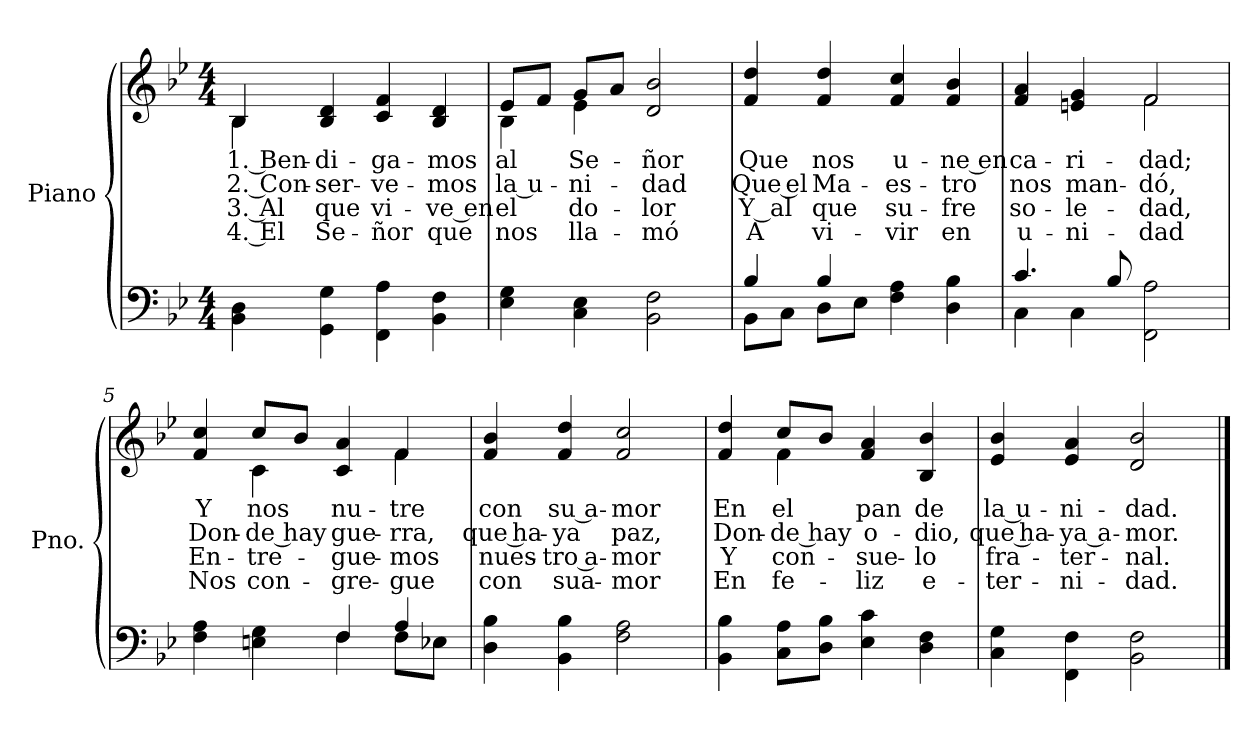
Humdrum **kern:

**kern	**kern	**text	**text	**text	**text
*part1	*part1	*part1	*part1	*part1	*part1
*staff2	*staff1	*staff1	*staff1	*staff1	*staff1
*I"Piano	*	*	*	*	*
*I'Pno.	*	*	*	*	*
*stria5	*stria5	*	*	*	*
*clefF4	*clefG2	*	*	*	*
*k[b-e-]	*k[b-e-]	*	*	*	*
*M4/4	*M4/4	*	*	*	*
=1	=1	=1	=1	=1	=1
!	!	!LO:LY:b	!LO:LY:b	!LO:LY:b	!LO:LY:b
*	*^	*	*	*	*
4BB-\ 4D\	4B-/	4B-\	1. Ben-	2. Con-	3. Al	4. El
!	!	!	!LO:LY:b	!LO:LY:b	!LO:LY:b	!LO:LY:b
4GG\ 4G\	4B-/ 4d/	2.ryy	-di-	-ser-	que	Se-
!	!	!	!LO:LY:b	!LO:LY:b	!LO:LY:b	!LO:LY:b
4FF\ 4A\	4c/ 4f/	.	-ga-	-ve-	vi-	-ñor
!	!	!	!LO:LY:b	!LO:LY:b	!LO:LY:b	!LO:LY:b
4BB-\ 4F\	4B-/ 4d/	.	-mos	-mos	-ve en	que
=2	=2	=2	=2	=2	=2	=2
!	!	!	!LO:LY:b	!LO:LY:b	!LO:LY:b	!LO:LY:b
4E-\ 4G\	8e-/L	4B-\	al	la u-	el	nos
.	8f/J	.	.	.	.	.
!	!	!	!LO:LY:b	!LO:LY:b	!LO:LY:b	!LO:LY:b
4C\ 4E-\	8g/L	4e-\	Se-	-ni-	do-	lla-
.	8a/J	.	.	.	.	.
!	!	!	!LO:LY:b	!LO:LY:b	!LO:LY:b	!LO:LY:b
2BB-\ 2F\	2d/ 2b-/	2ryy	-ñor	-dad	-lor	-mó
=3	=3	=3	=3	=3	=3	=3
*^	*	*	*	*	*	*
!	!	!	!	!LO:LY:b	!LO:LY:b	!LO:LY:b	!LO:LY:b
*	*	*v	*v	*	*	*	*
4B-/	8BB-\L	4f/ 4dd/	Que	Que el	Y al	A
.	8C\J	.	.	.	.	.
!	!	!	!LO:LY:b	!LO:LY:b	!LO:LY:b	!LO:LY:b
4B-/	8D\L	4f/ 4dd/	nos	Ma-	que	vi-
.	8E-\J	.	.	.	.	.
!	!	!	!LO:LY:b	!LO:LY:b	!LO:LY:b	!LO:LY:b
4F\ 4A\	2ryy	4f/ 4cc/	u-	-es-	su-	-vir
!	!	!	!LO:LY:b	!LO:LY:b	!LO:LY:b	!LO:LY:b
4D\ 4B-\	.	4f/ 4b-/	-ne en	-tro	-fre	en
=4	=4	=4	=4	=4	=4	=4
!	!	!	!LO:LY:b	!LO:LY:b	!LO:LY:b	!LO:LY:b
*	*	*^	*	*	*	*
4.c/	4C\	4f/ 4a/	2ryy	ca-	nos	so-	u-
!	!	!	!	!LO:LY:b	!LO:LY:b	!LO:LY:b	!LO:LY:b
.	4C\	4en/ 4g/	.	-ri-	man-	-le-	-ni-
8B-/	.	.	.	.	.	.	.
!	!	!	!	!LO:LY:b	!LO:LY:b	!LO:LY:b	!LO:LY:b
2FF\ 2A\	2ryy	2f/	2f\	-dad;	-dó,	-dad,	-dad
!!LO:LB:g=z	!!
=5	=5	=5	=5	=5	=5	=5	=5
!	!	!	!	!LO:LY:b	!LO:LY:b	!LO:LY:b	!LO:LY:b
4F\ 4A\	2ryy	4f/ 4cc/	4ryy	Y	Don-	En-	Nos
!	!	!	!	!LO:LY:b	!LO:LY:b	!LO:LY:b	!LO:LY:b
4En\ 4G\	.	8cc/L	4c\	nos	-de hay	-tre-	con-
.	.	8b-/J	.	.	.	.	.
!	!	!	!	!LO:LY:b	!LO:LY:b	!LO:LY:b	!LO:LY:b
4F/	4F\	4c/ 4a/	4ryy	nu-	gue-	-gue-	-gre-
!	!	!	!	!LO:LY:b	!LO:LY:b	!LO:LY:b	!LO:LY:b
4A/	8F\L	4f/	4f\	-tre	-rra,	-mos	-gue
.	8E-X\J	.	.	.	.	.	.
*	*	*v	*v	*	*	*	*
=6	=6	=6	=6	=6	=6	=6
!	!	!	!LO:LY:b	!LO:LY:b	!LO:LY:b	!LO:LY:b
*v	*v	*	*	*	*	*
4D\ 4B-\	4f/ 4b-/	con	que ha-	nues-	con
!	!	!LO:LY:b	!LO:LY:b	!LO:LY:b	!LO:LY:b
4BB-\ 4B-\	4f/ 4dd/	su a-	-ya	-tro a-	sua-
!	!	!LO:LY:b	!LO:LY:b	!LO:LY:b	!LO:LY:b
2F\ 2A\	2f/ 2cc/	-mor	paz,	-mor	-mor
=7	=7	=7	=7	=7	=7
!	!	!LO:LY:b	!LO:LY:b	!LO:LY:b	!LO:LY:b
*	*^	*	*	*	*
4BB-\ 4B-\	4f/ 4dd/	4ryy	En	Don-	Y	En
!	!	!	!LO:LY:b	!LO:LY:b	!LO:LY:b	!LO:LY:b
8C\ 8A\L	8cc/L	4f\	el	-de hay	con-	fe-
8D\ 8B-\J	8b-/J	.	.	.	.	.
!	!	!	!LO:LY:b	!LO:LY:b	!LO:LY:b	!LO:LY:b
4E-\ 4c\	4f/ 4a/	2ryy	pan	o-	-sue-	-liz
!	!	!	!LO:LY:b	!LO:LY:b	!LO:LY:b	!LO:LY:b
4D\ 4F\	4B-/ 4b-/	.	de	-dio,	-lo	e-
*	*v	*v	*	*	*	*
=8	=8	=8	=8	=8	=8
!	!	!LO:LY:b	!LO:LY:b	!LO:LY:b	!LO:LY:b
4C\ 4G\	4e-/ 4b-/	la u-	que ha-	fra-	-ter-
!	!	!LO:LY:b	!LO:LY:b	!LO:LY:b	!LO:LY:b
4FF\ 4F\	4e-/ 4a/	-ni-	-ya a-	-ter-	-ni-
!	!	!LO:LY:b	!LO:LY:b	!LO:LY:b	!LO:LY:b
2BB-\ 2F\	2d/ 2b-/	-dad.	-mor.	-nal.	-dad.
==	==	==	==	==	==
*-	*-	*-	*-	*-	*-
